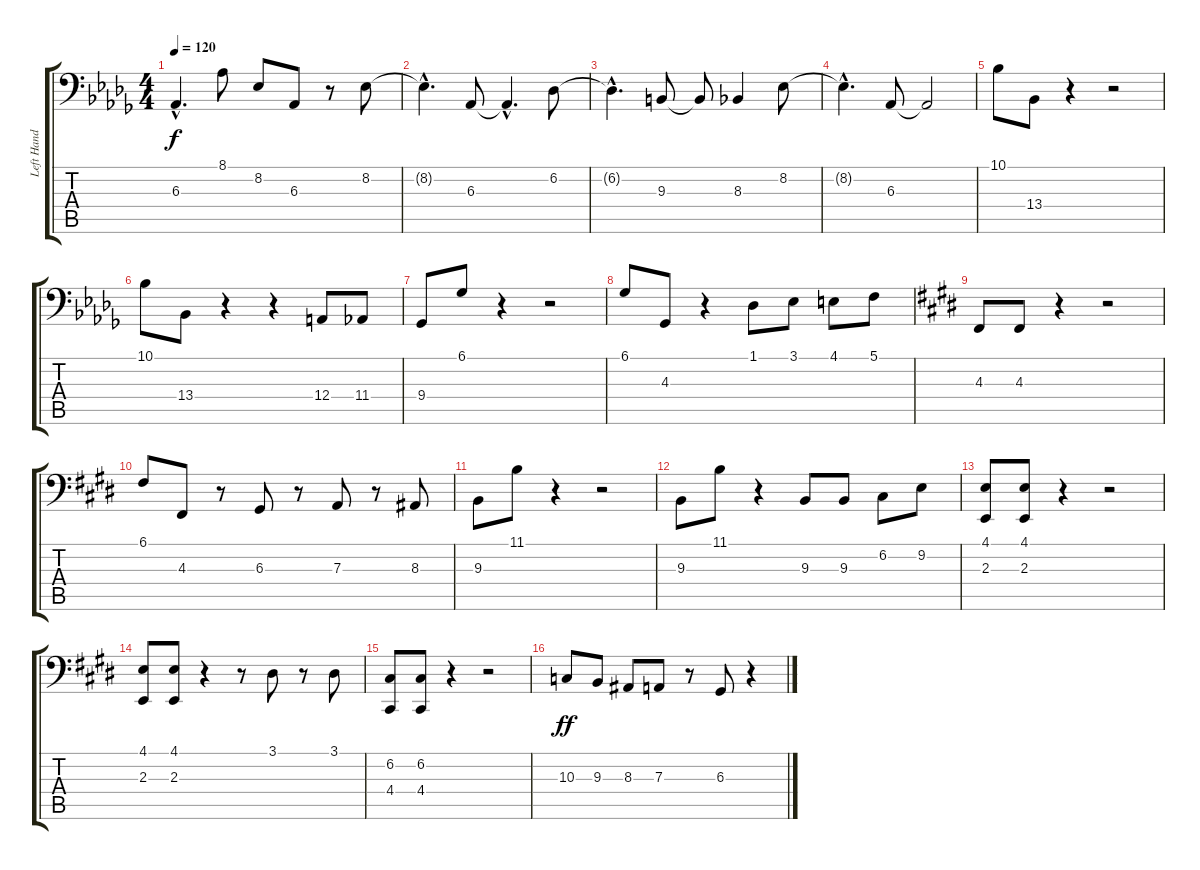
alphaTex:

\track ("Left Hand" "Left Hand") {instrument brightacousticpiano}
\staff {score tabs}
\tuning (C3 G2 D2 A1 E1 B0) {hide}
\ts (4 4)
\tempo 120
\clef f4
\ks db
6.3{hac}.4{d dy f} 8.1.8 8.2.8 6.3.8 r.8 8.2.8 |
8.2{hac t}.4{d} 6.3.8 6.3{hac t}.4{d} 6.2.8 |
6.2{hac t}.4{d} 9.3.8 9.3{t}.8 8.3.4 8.2.8 |
8.2{hac t}.4{d} 6.3.8 6.3{t}.2 |
10.1.8 13.4.8 r.4 r.2 |
10.1.8 13.4.8 r.4 r.4 12.4.8 11.4.8 |
9.4.8 6.1.8 r.4 r.2 |
6.1.8 4.3.8 r.4 1.1.8 3.1.8 4.1.8 5.1.8 |
\ks e
4.3.8 4.3.8 r.4 r.2 |
6.1.8 4.3.8 r.8 6.3.8 r.8 7.3.8 r.8 8.3.8 |
9.3.8 11.1.8 r.4 r.2 |
9.3.8 11.1.8 r.4 9.3.8 9.3.8 6.2.8 9.2.8 |
(4.1 2.3).8 (4.1 2.3).8 r.4 r.2 |
(4.1 2.3).8 (4.1 2.3).8 r.4 r.8 3.1.8 r.8 3.1.8 |
(6.2 4.4).8 (6.2 4.4).8 r.4 r.2 |
10.3.8{dy ff} 9.3.8 8.3.8 7.3.8 r.8 6.3.8 r.4
